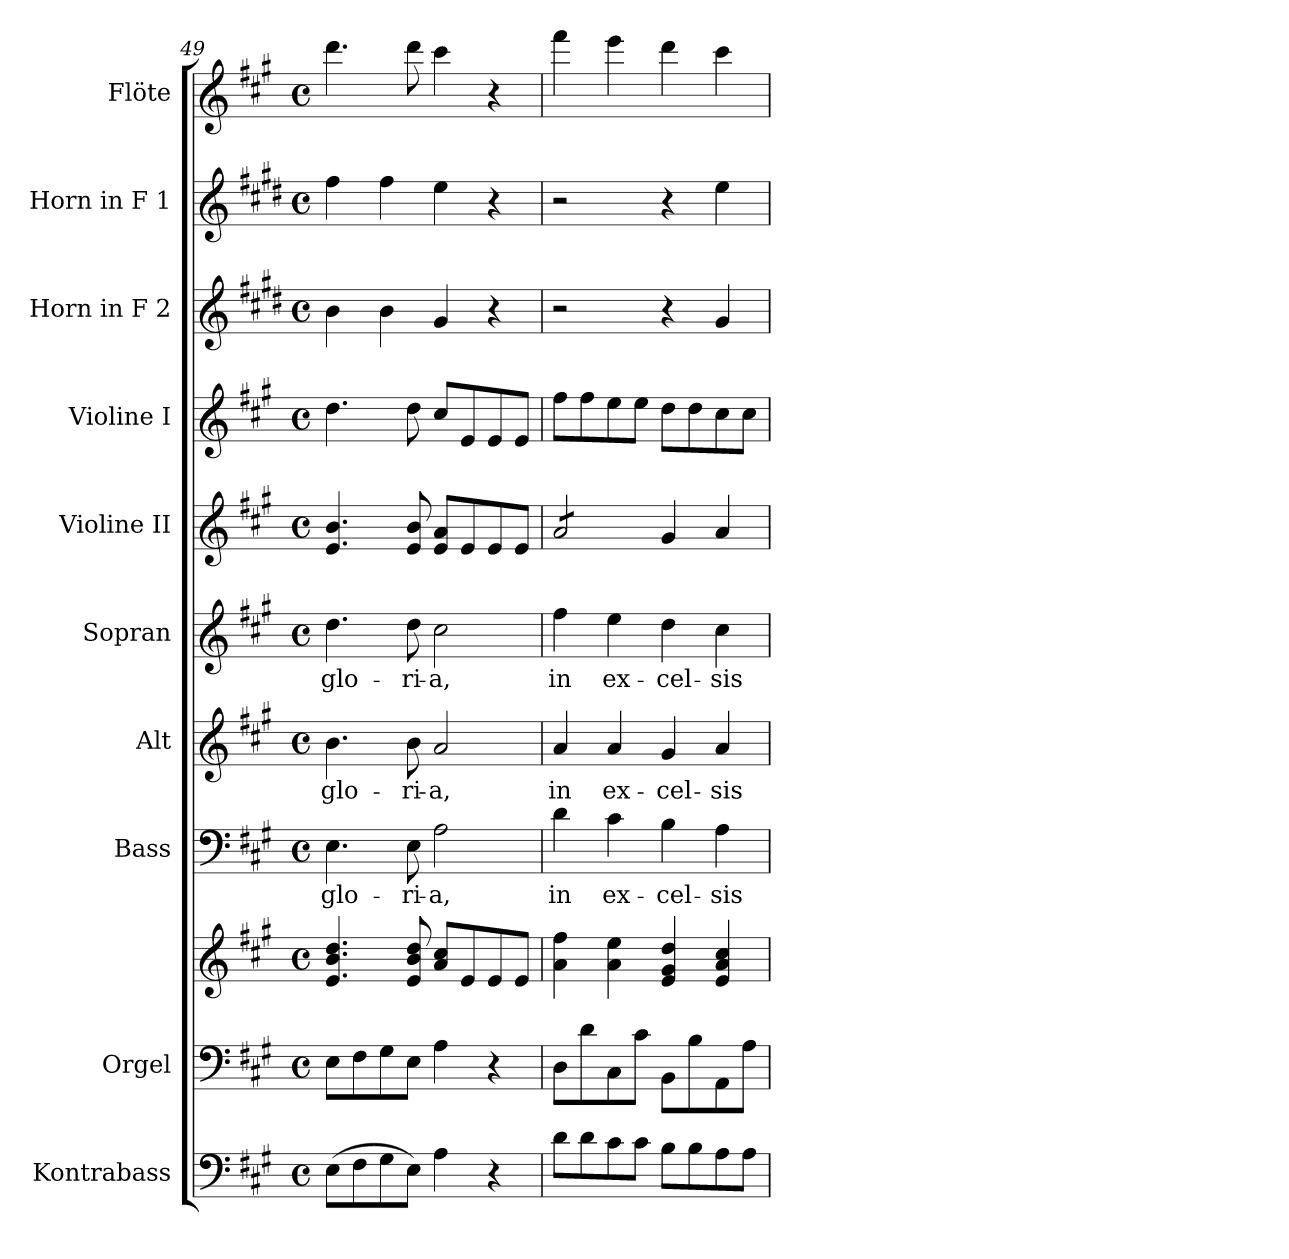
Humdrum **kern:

**kern	**kern	**kern	**kern	**text	**kern	**text	**kern	**text	**kern	**kern	**kern	**kern	**kern
*part10	*part9	*part9	*part8	*part8	*part7	*part7	*part6	*part6	*part5	*part4	*part3	*part2	*part1
*staff11	*staff10	*staff9	*staff8	*staff8	*staff7	*staff7	*staff6	*staff6	*staff5	*staff4	*staff3	*staff2	*staff1
*I"Kontrabass	*I"Orgel	*	*I"Bass	*	*I"Alt	*	*I"Sopran	*	*I"Violine II	*I"Violine I	*I"Horn in F 2	*I"Horn in F 1	*I"Flöte
*I'Kb.	*I'Org.	*	*I'B.	*	*I'A.	*	*I'S.	*	*I'Vl. II	*I'Vl. I	*	*	*I'Fl.
*clefF4	*clefF4	*clefG2	*clefF4	*	*clefG2	*	*clefG2	*	*clefG2	*clefG2	*clefG2	*clefG2	*clefG2
*ITrd7c12	*	*	*	*	*	*	*	*	*	*	*ITrd4c7	*ITrd4c7	*
*k[f#c#g#]	*k[f#c#g#]	*k[f#c#g#]	*k[f#c#g#]	*	*k[f#c#g#]	*	*k[f#c#g#]	*	*k[f#c#g#]	*k[f#c#g#]	*k[f#c#g#]	*k[f#c#g#]	*k[f#c#g#]
*A:	*A:	*A:	*A:	*	*A:	*	*A:	*	*A:	*A:	*A:	*A:	*A:
*M4/4	*M4/4	*M4/4	*M4/4	*	*M4/4	*	*M4/4	*	*M4/4	*M4/4	*M4/4	*M4/4	*M4/4
*met(c)	*met(c)	*met(c)	*met(c)	*	*met(c)	*	*met(c)	*	*met(c)	*met(c)	*met(c)	*met(c)	*met(c)
=49	=49	=49	=49	=49	=49	=49	=49	=49	=49	=49	=49	=49	=49
!	!	!	!	!LO:LY:b	!	!LO:LY:b	!	!LO:LY:b	!	!	!	!	!
(>8EE\L	8E\L	4.e/ 4.b/ 4.dd/	4.E\	glo-	4.b\	glo-	4.dd\	glo-	4.e/ 4.b/	4.dd\	4e\	4b\	4.ddd\
8FF#\	8F#\	.	.	.	.	.	.	.	.	.	.	.	.
8GG#\	8G#\	.	.	.	.	.	.	.	.	.	4e\	4b\	.
!	!	!	!	!LO:LY:b	!	!LO:LY:b	!	!LO:LY:b	!	!	!	!	!
8EE\J)	8E\J	8e/ 8b/ 8dd/	8E\	-ri-	8b\	-ri-	8dd\	-ri-	8e/ 8b/	8dd\	.	.	8ddd\
!	!	!	!	!LO:LY:b	!	!LO:LY:b	!	!LO:LY:b	!	!	!	!	!
4AA\	4A\	8a/ 8cc#/L	2A\	-a,	2a/	-a,	2cc#\	-a,	8e/ 8a/L	8cc#/L	4c#/	4a\	4ccc#\
.	.	8e/	.	.	.	.	.	.	8e/	8e/	.	.	.
4r	4r	8e/	.	.	.	.	.	.	8e/	8e/	4r	4r	4r
.	.	8e/J	.	.	.	.	.	.	8e/J	8e/J	.	.	.
!!LO:PB:g=z
=50	=50	=50	=50	=50	=50	=50	=50	=50	=50	=50	=50	=50	=50
!	!	!	!	!LO:LY:b	!	!LO:LY:b	!	!LO:LY:b	!	!	!	!	!
*	*	*	*	*	*	*	*	*	*tremolo	*	*	*	*
8D\L	8D\L	4a\ 4ff#\	4d\	in	4a/	in	4ff#\	in	8a/L	8ff#\L	2r	2r	4fff#\
8D\	8d\	.	.	.	.	.	.	.	8a/	8ff#\	.	.	.
!	!	!	!	!LO:LY:b	!	!LO:LY:b	!	!LO:LY:b	!	!	!	!	!
8C#\	8C#\	4a\ 4ee\	4c#\	ex-	4a/	ex-	4ee\	ex-	8a/	8ee\	.	.	4eee\
8C#\J	8c#\J	.	.	.	.	.	.	.	8a/J	8ee\J	.	.	.
*	*	*	*	*	*	*	*	*	*Xtremolo	*	*	*	*
!	!	!	!	!LO:LY:b	!	!LO:LY:b	!	!LO:LY:b	!	!	!	!	!
8BB\L	8BB\L	4e/ 4g#/ 4dd/	4B\	-cel-	4g#/	-cel-	4dd\	-cel-	4g#/	8dd\L	4r	4r	4ddd\
8BB\	8B\	.	.	.	.	.	.	.	.	8dd\	.	.	.
!	!	!	!	!LO:LY:b	!	!LO:LY:b	!	!LO:LY:b	!	!	!	!	!
8AA\	8AA\	4e/ 4a/ 4cc#/	4A\	-sis	4a/	-sis	4cc#\	-sis-	4a/	8cc#\	4c#/	4a\	4ccc#\
8AA\J	8A\J	.	.	.	.	.	.	.	.	8cc#\J	.	.	.
=	=	=	=	=	=	=	=	=	=	=	=	=	=
*-	*-	*-	*-	*-	*-	*-	*-	*-	*-	*-	*-	*-	*-
